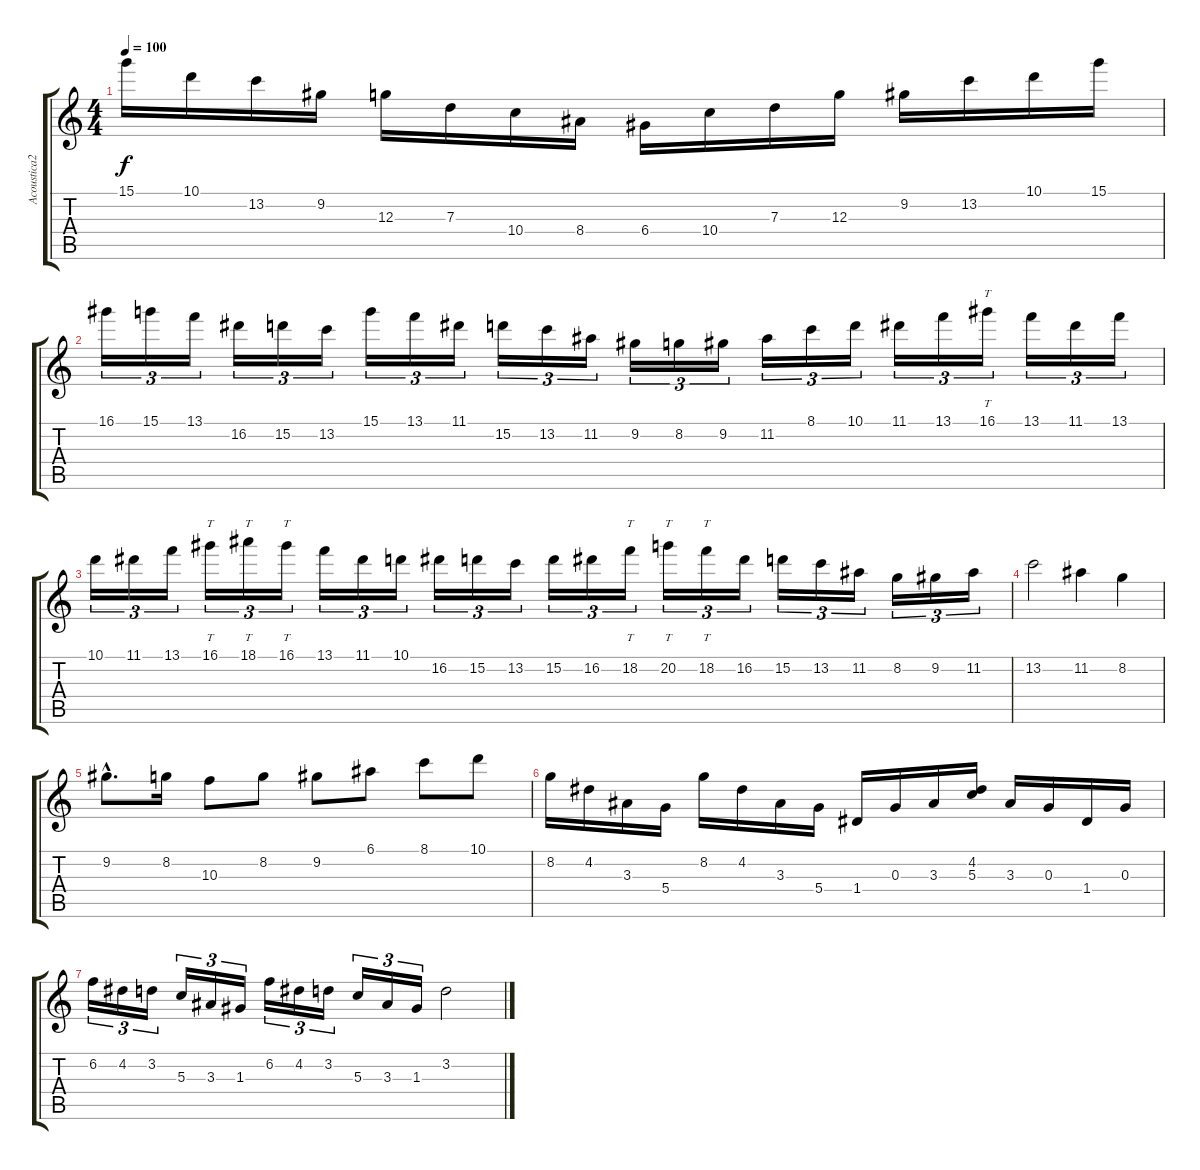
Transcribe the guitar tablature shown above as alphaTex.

\track ("Acoustica2" "Acoustica2") {instrument acousticguitarnylon}
\staff {score tabs}
\tuning (E4 B3 G3 D3 A2 E2) {hide}
\ts (4 4)
\tempo 100
\clef g2
\ks c
15.1.16{dy f} 10.1.16 13.2.16 9.2.16 12.3.16 7.3.16 10.4.16 8.4.16 6.4.16 10.4.16 7.3.16 12.3.16 9.2.16 13.2.16 10.1.16 15.1.16 |
16.1.16{tu (3 2) balance 14} 15.1.16{tu (3 2)} 13.1.16{tu (3 2)} 16.2.16{tu (3 2)} 15.2.16{tu (3 2)} 13.2.16{tu (3 2)} 15.1.16{tu (3 2) balance 14} 13.1.16{tu (3 2)} 11.1.16{tu (3 2)} 15.2.16{tu (3 2)} 13.2.16{tu (3 2)} 11.2.16{tu (3 2)} 9.2.16{tu (3 2)} 8.2.16{tu (3 2)} 9.2.16{tu (3 2)} 11.2.16{tu (3 2)} 8.1.16{tu (3 2)} 10.1.16{tu (3 2)} 11.1.16{tu (3 2)} 13.1.16{tu (3 2)} 16.1.16{tt tu (3 2)} 13.1.16{tu (3 2)} 11.1.16{tu (3 2)} 13.1.16{tu (3 2)} |
10.1.16{tu (3 2)} 11.1.16{tu (3 2)} 13.1.16{tu (3 2)} 16.1.16{tt tu (3 2)} 18.1.16{tt tu (3 2)} 16.1.16{tt tu (3 2)} 13.1.16{tu (3 2)} 11.1.16{tu (3 2)} 10.1.16{tu (3 2)} 16.2.16{tu (3 2)} 15.2.16{tu (3 2)} 13.2.16{tu (3 2)} 15.2.16{tu (3 2)} 16.2.16{tu (3 2)} 18.2.16{tt tu (3 2)} 20.2.16{tt tu (3 2)} 18.2.16{tt tu (3 2)} 16.2.16{tu (3 2)} 15.2.16{tu (3 2)} 13.2.16{tu (3 2)} 11.2.16{tu (3 2)} 8.2.16{tu (3 2)} 9.2.16{tu (3 2)} 11.2.16{tu (3 2)} |
13.2.2 11.2.4 8.2.4 |
9.2{hac}.8{d} 8.2.16 10.3.8 8.2.8 9.2.8 6.1.8 8.1.8 10.1.8 |
8.2.16 4.2.16 3.3.16 5.4.16 8.2.16 4.2.16 3.3.16 5.4.16 1.4.16 0.3.16 3.3.16 (4.2 5.3).16 3.3.16 0.3.16 1.4.16 0.3.16 |
6.2.16{tu (3 2)} 4.2.16{tu (3 2)} 3.2.16{tu (3 2)} 5.3.16{tu (3 2)} 3.3.16{tu (3 2)} 1.3.16{tu (3 2)} 6.2.16{tu (3 2)} 4.2.16{tu (3 2)} 3.2.16{tu (3 2)} 5.3.16{tu (3 2)} 3.3.16{tu (3 2)} 1.3.16{tu (3 2)} 3.2.2
